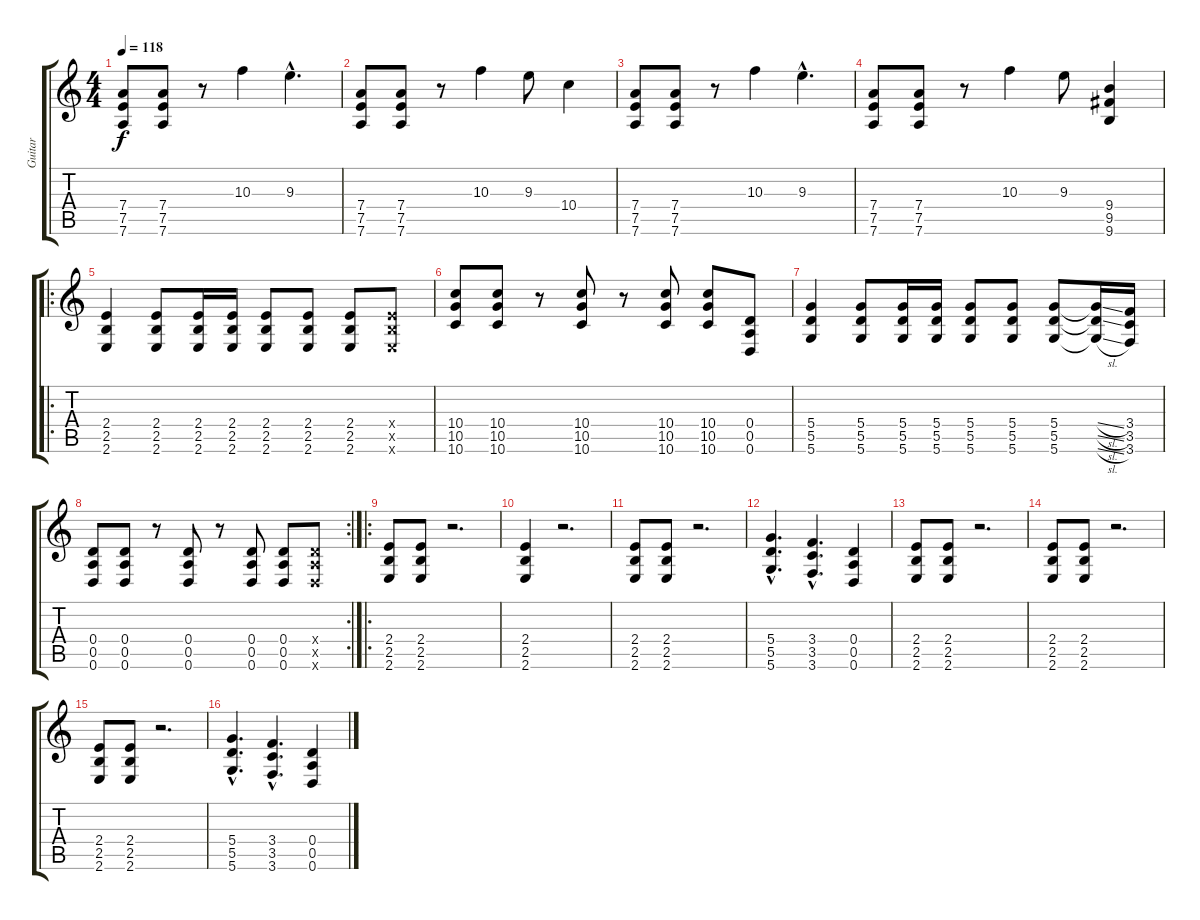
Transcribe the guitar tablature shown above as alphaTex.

\track ("Guitar" "Guitar") {instrument distortionguitar}
\staff {score tabs}
\tuning (E4 B3 G3 D3 A2 D2) {hide}
\ts (4 4)
\tempo 118
\clef g2
\ks c
(7.4 7.5 7.6).8{dy f instrument distortionguitar} (7.4 7.5 7.6).8 r.8 10.3.4 9.3{hac}.4{d} |
(7.4 7.5 7.6).8 (7.4 7.5 7.6).8 r.8 10.3.4 9.3.8 10.4.4 |
(7.4 7.5 7.6).8 (7.4 7.5 7.6).8 r.8 10.3.4 9.3{hac}.4{d} |
(7.4 7.5 7.6).8 (7.4 7.5 7.6).8 r.8 10.3.4 9.3.8 (9.4 9.5 9.6).4 |
\ro
(2.4 2.5 2.6).4 (2.4 2.5 2.6).8 (2.4 2.5 2.6).16 (2.4 2.5 2.6).16 (2.4 2.5 2.6).8 (2.4 2.5 2.6).8 (2.4 2.5 2.6).8 (2.4{x} 2.5{x} 2.6{x}).8 |
(10.4 10.5 10.6).8 (10.4 10.5 10.6).8 r.8 (10.4 10.5 10.6).8 r.8 (10.4 10.5 10.6).8 (10.4 10.5 10.6).8 (0.4 0.5 0.6).8 |
(5.4 5.5 5.6).4 (5.4 5.5 5.6).8 (5.4 5.5 5.6).16 (5.4 5.5 5.6).16 (5.4 5.5 5.6).8 (5.4 5.5 5.6).8 (5.4 5.5 5.6).8 (5.4{sl t} 5.5{sl t} 5.6{sl t}).16 (3.4 3.5 3.6).16 |
\rc 2
(0.4 0.5 0.6).8 (0.4 0.5 0.6).8 r.8 (0.4 0.5 0.6).8 r.8 (0.4 0.5 0.6).8 (0.4 0.5 0.6).8 (0.4{x} 0.5{x} 0.6{x}).8 |
\ro
(2.4 2.5 2.6).8 (2.4 2.5 2.6).8 r.2{d} |
(2.4 2.5 2.6).4 r.2{d} |
(2.4 2.5 2.6).8 (2.4 2.5 2.6).8 r.2{d} |
(5.4{hac} 5.5{hac} 5.6{hac}).4{d} (3.4{hac} 3.5{hac} 3.6{hac}).4{d} (0.4 0.5 0.6).4 |
(2.4 2.5 2.6).8 (2.4 2.5 2.6).8 r.2{d} |
(2.4 2.5 2.6).8 (2.4 2.5 2.6).8 r.2{d} |
(2.4 2.5 2.6).8 (2.4 2.5 2.6).8 r.2{d} |
(5.4{hac} 5.5{hac} 5.6{hac}).4{d} (3.4{hac} 3.5{hac} 3.6{hac}).4{d} (0.4 0.5 0.6).4
